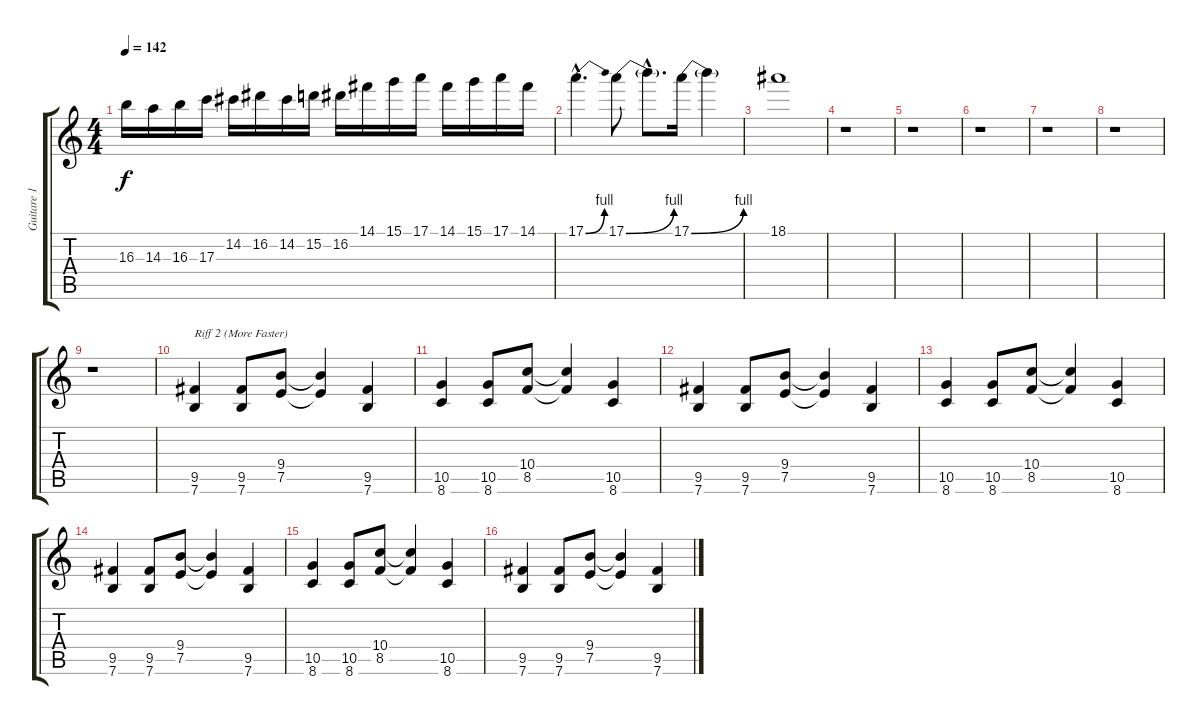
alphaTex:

\track ("Guitare 1" "Guitare 1") {instrument distortionguitar}
\staff {score tabs}
\tuning (E4 B3 G3 D3 A2 E2) {hide}
\ts (4 4)
\tempo 142
\clef g2
\ks c
16.3.16{dy f} 14.3.16 16.3.16 17.3.16 14.2.16 16.2.16 14.2.16 15.2.16 16.2.16 14.1.16 15.1.16 17.1.16 14.1.16 15.1.16 17.1.16 14.1.16 |
17.1{be (bend 0 0 60 4) hac}.4{d} 17.1{be (bend 0 0 60 4)}.8 17.1{hac t}.8{d} 17.1{be (bend 0 0 60 4)}.16 17.1{t}.4 |
18.1.1 |
r.1 |
r.1 |
r.1 |
r.1 |
r.1 |
r.1 |
(9.5 7.6).4{txt "Riff 2 (More Faster)"} (9.5 7.6).8 (9.4 7.5).8 (9.4{t} 7.5{t}).4 (9.5 7.6).4 |
(10.5 8.6).4 (10.5 8.6).8 (10.4 8.5).8 (10.4{t} 8.5{t}).4 (10.5 8.6).4 |
(9.5 7.6).4 (9.5 7.6).8 (9.4 7.5).8 (9.4{t} 7.5{t}).4 (9.5 7.6).4 |
(10.5 8.6).4 (10.5 8.6).8 (10.4 8.5).8 (10.4{t} 8.5{t}).4 (10.5 8.6).4 |
(9.5 7.6).4 (9.5 7.6).8 (9.4 7.5).8 (9.4{t} 7.5{t}).4 (9.5 7.6).4 |
(10.5 8.6).4 (10.5 8.6).8 (10.4 8.5).8 (10.4{t} 8.5{t}).4 (10.5 8.6).4 |
(9.5 7.6).4 (9.5 7.6).8 (9.4 7.5).8 (9.4{t} 7.5{t}).4 (9.5 7.6).4
